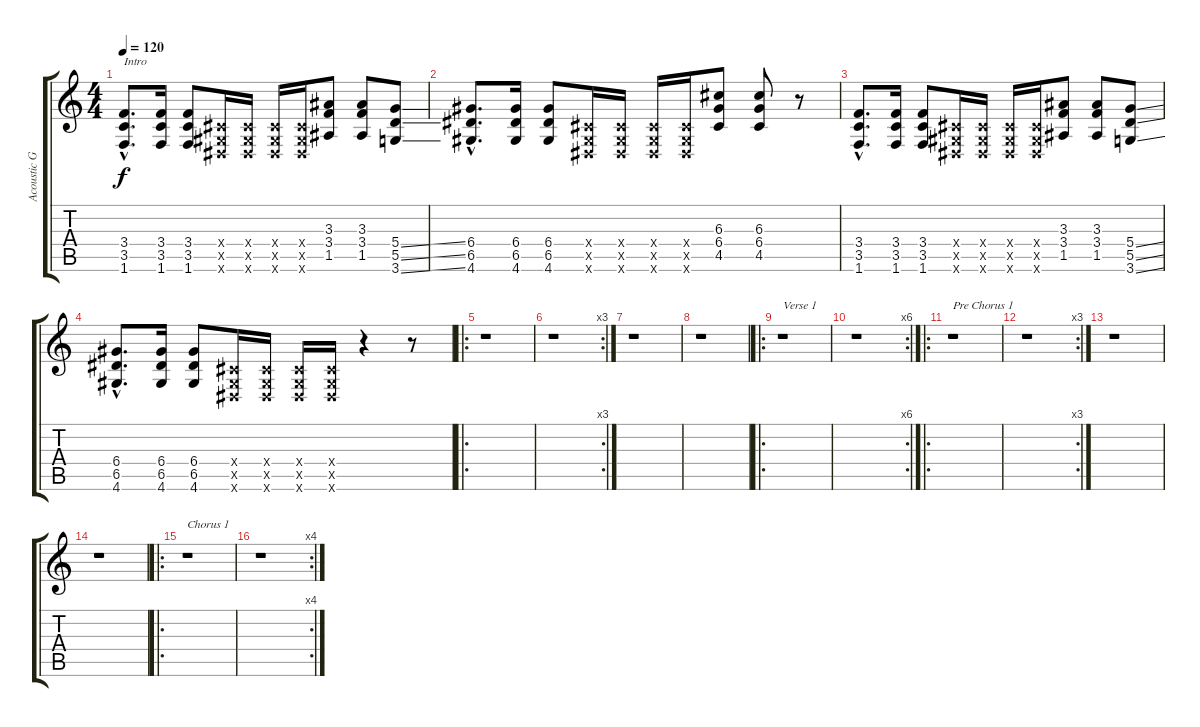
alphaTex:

\track ("Acoustic Guitar - Intro" "Acoustic G") {instrument electricguitarclean}
\staff {score tabs}
\tuning (E4 B3 G3 D3 A2 E2) {hide}
\ts (4 4)
\tempo 120
\clef g2
\ks c
(3.4{hac} 3.5{hac} 1.6{hac}).8{d txt "Intro" dy f instrument electricguitarclean} (3.4 3.5 1.6).16 (3.4 3.5 1.6).8 (-1.4{x} -1.5{x} -1.6{x}).16 (-1.4{x} -1.5{x} -1.6{x}).16 (-1.4{x} -1.5{x} -1.6{x}).16 (-1.4{x} -1.5{x} -1.6{x}).16 (3.3 3.4 1.5).8 (3.3 3.4 1.5).8 (5.4{ss} 5.5{ss} 3.6{ss}).8 |
(6.4{hac} 6.5{hac} 4.6{hac}).8{d} (6.4 6.5 4.6).16 (6.4 6.5 4.6).8 (-1.4{x} -1.5{x} -1.6{x}).16 (-1.4{x} -1.5{x} -1.6{x}).16 (-1.4{x} -1.5{x} -1.6{x}).16 (-1.4{x} -1.5{x} -1.6{x}).16 (6.3 6.4 4.5).8 (6.3 6.4 4.5).8 r.8 |
(3.4{hac} 3.5{hac} 1.6{hac}).8{d} (3.4 3.5 1.6).16 (3.4 3.5 1.6).8 (-1.4{x} -1.5{x} -1.6{x}).16 (-1.4{x} -1.5{x} -1.6{x}).16 (-1.4{x} -1.5{x} -1.6{x}).16 (-1.4{x} -1.5{x} -1.6{x}).16 (3.3 3.4 1.5).8 (3.3 3.4 1.5).8 (5.4{ss} 5.5{ss} 3.6{ss}).8 |
(6.4{hac} 6.5{hac} 4.6{hac}).8{d} (6.4 6.5 4.6).16 (6.4 6.5 4.6).8 (-1.4{x} -1.5{x} -1.6{x}).16 (-1.4{x} -1.5{x} -1.6{x}).16 (-1.4{x} -1.5{x} -1.6{x}).16 (-1.4{x} -1.5{x} -1.6{x}).16 r.4 r.8 |
\ro
r.1 |
\rc 3
r.1 |
r.1 |
r.1 |
\ro
r.1{txt "Verse 1"} |
\rc 6
r.1 |
\ro
r.1{txt "Pre Chorus 1"} |
\rc 3
r.1 |
r.1 |
r.1 |
\ro
r.1{txt "Chorus 1"} |
\rc 4
r.1
